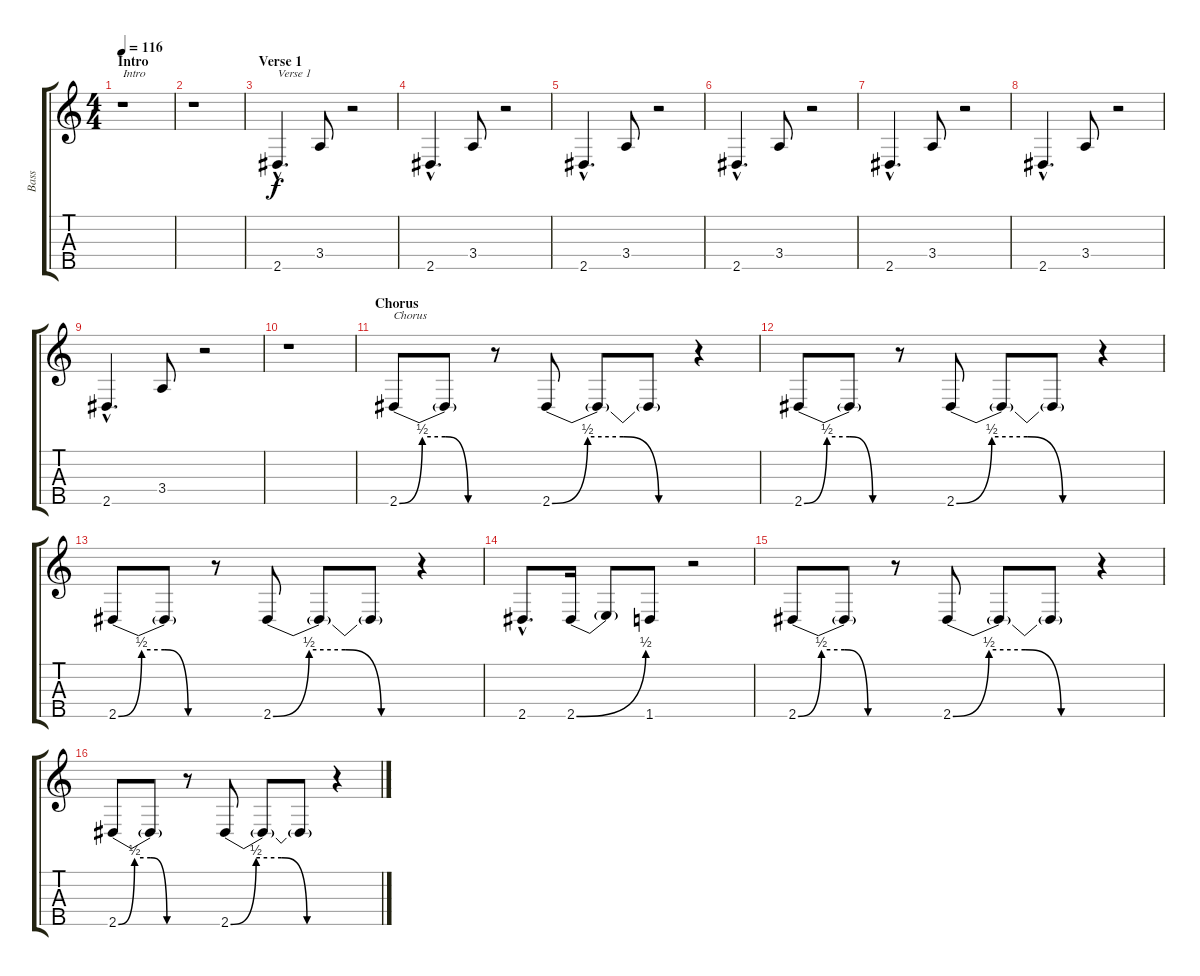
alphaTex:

\track ("Bass" "Bass") {instrument electricbassfinger}
\staff {score tabs}
\tuning (Ab3 E3 B2 Gb2 Db2) {hide}
\ts (4 4)
\section ("" "Intro")
\tempo 116
\clef g2
\ks c
r.1{txt "Intro" dy f instrument electricbassfinger} |
r.1 |
\section ("" "Verse 1")
2.5{hac}.4{d txt "Verse 1"} 3.4.8 r.2 |
2.5{hac}.4{d} 3.4.8 r.2 |
2.5{hac}.4{d} 3.4.8 r.2 |
2.5{hac}.4{d} 3.4.8 r.2 |
2.5{hac}.4{d} 3.4.8 r.2 |
2.5{hac}.4{d} 3.4.8 r.2 |
2.5{hac}.4{d} 3.4.8 r.2 |
r.1 |
\section ("" "Chorus")
2.5{be (custom 0 0 15 2 30 2 45 0 60 0)}.8{txt "Chorus"} 2.5{t}.8 r.8 2.5{be (custom 0 0 15 2 30 2 45 0 60 0)}.8 2.5{t}.8 2.5{t}.8 r.4 |
2.5{be (custom 0 0 15 2 30 2 45 0 60 0)}.8 2.5{t}.8 r.8 2.5{be (custom 0 0 15 2 30 2 45 0 60 0)}.8 2.5{t}.8 2.5{t}.8 r.4 |
2.5{be (custom 0 0 15 2 30 2 45 0 60 0)}.8 2.5{t}.8 r.8 2.5{be (custom 0 0 15 2 30 2 45 0 60 0)}.8 2.5{t}.8 2.5{t}.8 r.4 |
2.5{hac}.8{d} 2.5{be (bend 0 0 60 2)}.16 2.5{t}.8 1.5.8 r.2 |
2.5{be (custom 0 0 15 2 30 2 45 0 60 0)}.8 2.5{t}.8 r.8 2.5{be (custom 0 0 15 2 30 2 45 0 60 0)}.8 2.5{t}.8 2.5{t}.8 r.4 |
2.5{be (custom 0 0 15 2 30 2 45 0 60 0)}.8 2.5{t}.8 r.8 2.5{be (custom 0 0 15 2 30 2 45 0 60 0)}.8 2.5{t}.8 2.5{t}.8 r.4
